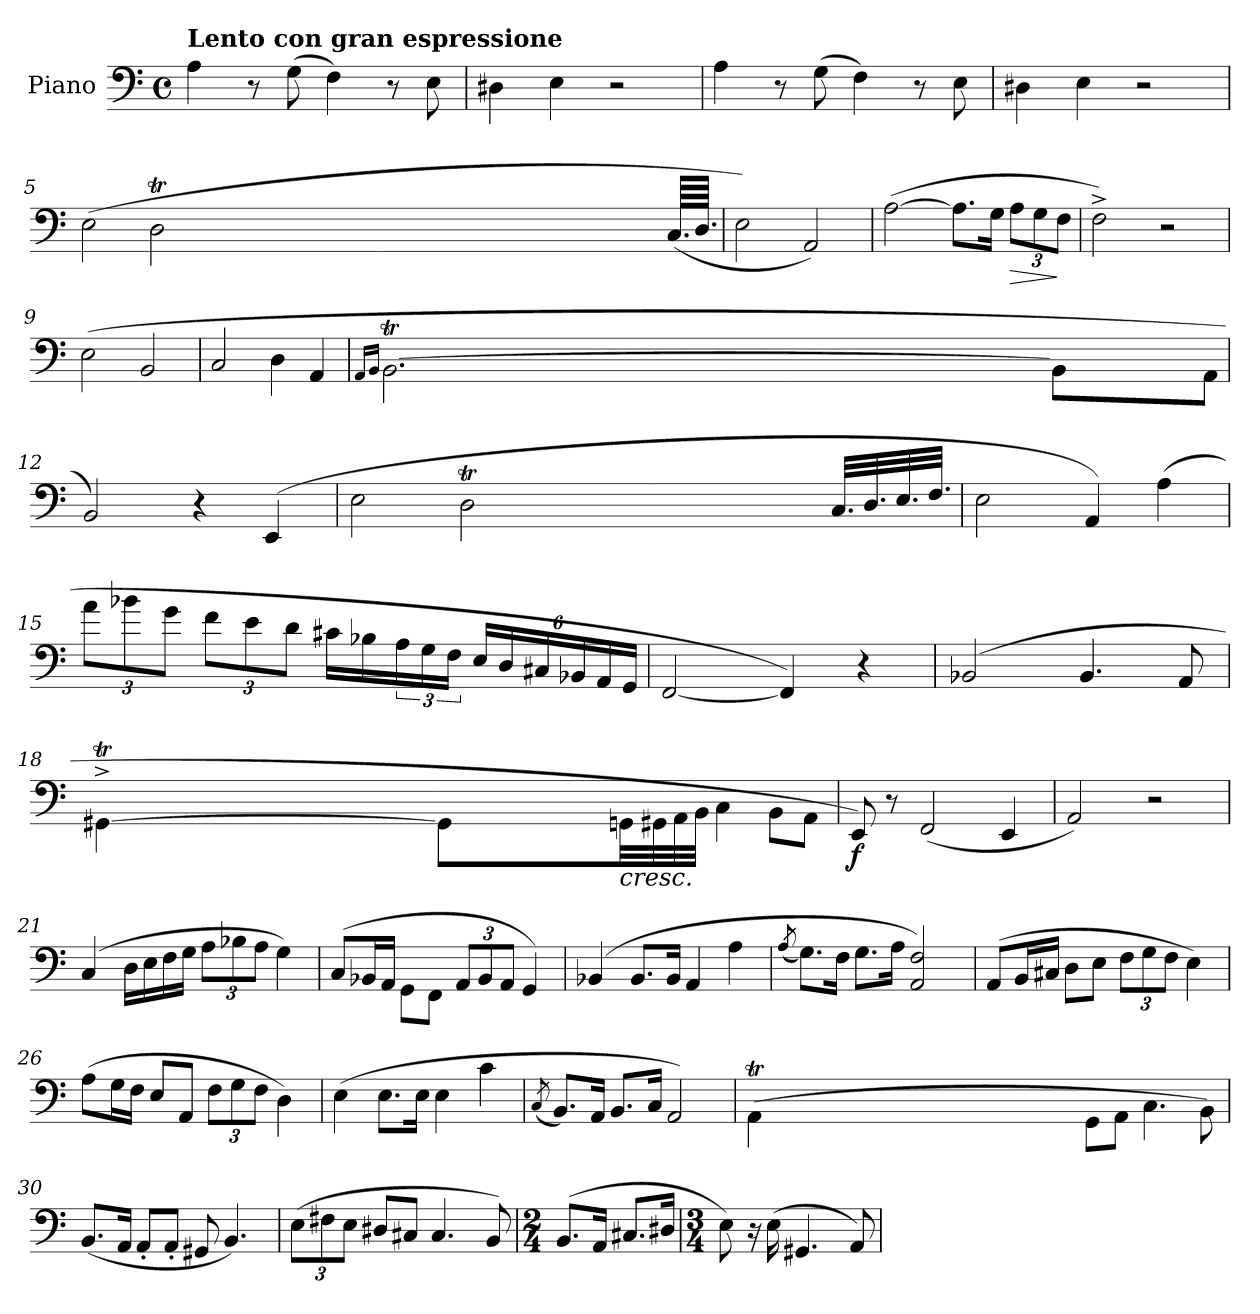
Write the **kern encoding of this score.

**kern	**dynam
*part1	*part1
*staff1	*staff1
*I"Piano	*
*I'Pno	*
*clefF4	*
*k[]	*
*M4/4	*
*met(c)	*
=1	=1
!LO:TX:a:B:t=Lento con gran espressione	!
4A\	.
8r	.
(8G\	.
4F\)	.
8r	.
8E\	.
=2	=2
4D#X\	.
4E\	.
2r	.
=3	=3
4A\	.
8r	.
(8G\	.
4F\)	.
8r	.
8E\	.
=4	=4
4D#X\	.
4E\	.
2r	.
=5	=5
*^	*
(>2E\	2ryy	.
2DT\	32Dyy	.
.	32Eyy	.
.	32Dyy	.
.	32Eyy	.
.	32Dyy	.
.	32Eyy	.
.	64Dyy	.
.	64Eyy	.
.	64Dyy	.
.	64Eyy	.
.	64Dyy	.
.	64Eyy	.
.	64Dyy	.
.	64Eyy	.
.	64Dyy	.
.	64Eyy	.
.	64Dyy	.
.	64Eyy	.
.	64Dyy	.
.	64Eyy	.
.	64Dyy	.
.	64Eyy	.
*	*Xtuplet	*
.	96Dyy	.
.	96Eyy	.
.	96Dyy	.
.	(96.C/LL	.
.	96.D/JJ	.
*v	*v	*
=6	=6
2E\)	.
2AA/)	.
!!LO:LB:g=z
=7	=7
([2A\	.
8.A\L]	.
16G\Jk	.
*tuplet	*
!	!LO:HP:b
12A\L	>
12G\	.
12F\J	]
=8	=8
2F^\)	.
2r	.
=9	=9
(2E\	.
2BB/	.
=10	=10
2C/	.
4D\	.
4AA/	.
!!LO:LB:g=z
=11	=11
16qAA/LL	.
16qBB/JJ	.
*^	*
[2.BBt\	32AAyy	.
.	32BByy	.
.	32Cyy	.
.	32BByy	.
.	32Cyy	.
.	32BByy	.
.	32Cyy	.
.	32BByy	.
.	32Cyy	.
.	32BByy	.
.	32Cyy	.
.	32BByy	.
.	32Cyy	.
.	32BByy	.
.	64Cyy	.
.	64BByy	.
.	64Cyy	.
.	64BByy	.
.	64Cyy	.
.	64BByy	.
.	64Cyy	.
.	64BByy	.
.	64Cyy	.
.	64BByy	.
.	64Cyy	.
.	64BByy	.
.	64Cyy	.
.	64BByy	.
.	64Cyy	.
.	64BByy	.
.	64Cyy	.
.	64BByy	.
.	64Cyy	.
.	64BByy	.
8BB\L]	64Cyy	.
.	64BByy	.
.	64Cyy	.
.	64BByy	.
.	64Cyy	.
.	64BByy	.
.	64Cyy	.
.	64BByy	.
8AA\J	8ryy	.
*v	*v	*
=12	=12
2BB/)	.
4r	.
(4EE/	.
!!LO:LB:g=z
=13	=13
*^	*
2E\	2ryy	.
2DT\	32Dyy	.
.	32Eyy	.
.	32Dyy	.
.	32Eyy	.
.	32Dyy	.
.	32Eyy	.
.	32Dyy	.
.	32Eyy	.
.	32Dyy	.
.	64Eyy	.
.	64Dyy	.
.	64Eyy	.
.	64Dyy	.
.	64Eyy	.
.	64Dyy	.
*	*Xtuplet	*
.	48.C/LL	.
.	48.D/	.
.	48.E/	.
.	48.F/JJ	.
*v	*v	*
=14	=14
2E\	.
4AA/)	.
(4A\	.
=15	=15
*tuplet	*
12a\L	.
12b-X\	.
12g\J	.
12f\L	.
12e\	.
12d\J	.
16c#X\LL	.
16B-X\	.
24A\	.
24G\	.
24F\JJ	.
24E/LL	.
24D/	.
24C#X/	.
24BB-X/	.
24AA/	.
24GG/JJ	.
=16	=16
[2FF/	.
4FF/])	.
4r	.
=17	=17
(2BB-X/	.
!	!LO:DY:b
4.BB-/	other-dynamics
8AA/	.
!!LO:LB:g=z
=18	=18
*^	*
[4GG#Xt^\	64GG#yy	.
.	64AAyy	.
.	64GG#yy	.
.	64AAyy	.
.	64GG#yy	.
.	64AAyy	.
.	64GG#yy	.
.	64AAyy	.
.	64GG#yy	.
.	64AAyy	.
.	64GG#yy	.
.	64AAyy	.
.	64GG#yy	.
.	64AAyy	.
.	64GG#yy	.
.	64AAyy	.
8GG#\L]	64GG#yy	.
.	64AAyy	.
.	64GG#yy	.
.	64AAyy	.
.	64GG#yy	.
.	64AAyy	.
.	64GG#yy	.
.	64AAyy	.
!	!	!LO:HP:b
32GGn\LL	2ryy	<
32GG#X\	.	.
32AA\	.	.
32BB\JJJ	.	.
!	!	!LO:DY:b
4C\	.	other-dynamics
8BB\L	.	.
8AA\J	8ryy	[
=19	=19	=19
!	!	!LO:DY:b
*v	*v	*
8EE/)	f
8r	.
(2FF/	.
4EE/	.
=20	=20
2AA/)	.
2r	.
=21	=21
(4C/	.
16D\LL	.
16E\	.
16F\	.
16G\JJ	.
12A\L	.
12B-X\	.
12A\J	.
4G\)	.
!!LO:LB:g=z
=22	=22
(8C/L	.
16BB-X/L	.
16AA/JJ	.
8GG\L	.
8FF\J	.
12AA/L	.
12BB-/	.
12AA/J	.
4GG/)	.
=23	=23
(4BB-X/	.
8.BB-/L	.
16BB-/Jk	.
4AA/	.
4A\	.
=24	=24
(8qA/	.
8.G\L)	.
16F\Jk	.
8.G\L	.
16A\Jk	.
2AA/ 2F/)	.
=25	=25
(8AA/L	.
16BB/L	.
16C#X/JJ	.
8D\L	.
8E\J	.
12F\L	.
12G\	.
12F\J	.
4E\)	.
=26	=26
(8A\L	.
16G\L	.
16F\JJ	.
8E/L	.
8AA/J	.
12F\L	.
12G\	.
12F\J	.
4D\)	.
=27	=27
(4E\	.
8.E\L	.
16E\Jk	.
4E\	.
4c\	.
!!LO:LB:g=z
=28	=28
(8qC/	.
8.BB/L)	.
16AA/Jk	.
8.BB/L	.
16C/Jk	.
2AA/)	.
=29	=29
*^	*
(>4AAT\	64AAyy	.
.	64BByy	.
.	64AAyy	.
.	64BByy	.
.	64AAyy	.
.	64BByy	.
.	64AAyy	.
.	64BByy	.
.	64AAyy	.
.	64BByy	.
.	64AAyy	.
.	64BByy	.
.	64AAyy	.
.	64BByy	.
*	*Xtuplet	*
.	96AAyy	.
.	96BByy	.
.	96AAyy	.
8GG\L	2.ryy	.
8AA\J	.	.
4.C\	.	.
8BB\)	.	.
*v	*v	*
=30	=30
(8.BB/L	.
16AA/Jk	.
8AA'/L	.
8AA'/J	.
8GG#X/	.
4.BB/)	.
=31	=31
*tuplet	*
(12E\L	.
12F#X\	.
12E\J	.
8D#X/L	.
8C#X/J	.
4.C#/	.
8BB/)	.
!!LO:LB:g=z
=32	=32
*M2/4	*
(8.BB/L	.
16AA/Jk	.
8.C#X/L	.
16D#X/Jk	.
=33	=33
*M3/4	*
8E\)	.
16r	.
(16E\	.
4.GG#X/	.
8AA/)	.
=	=
*-	*-
